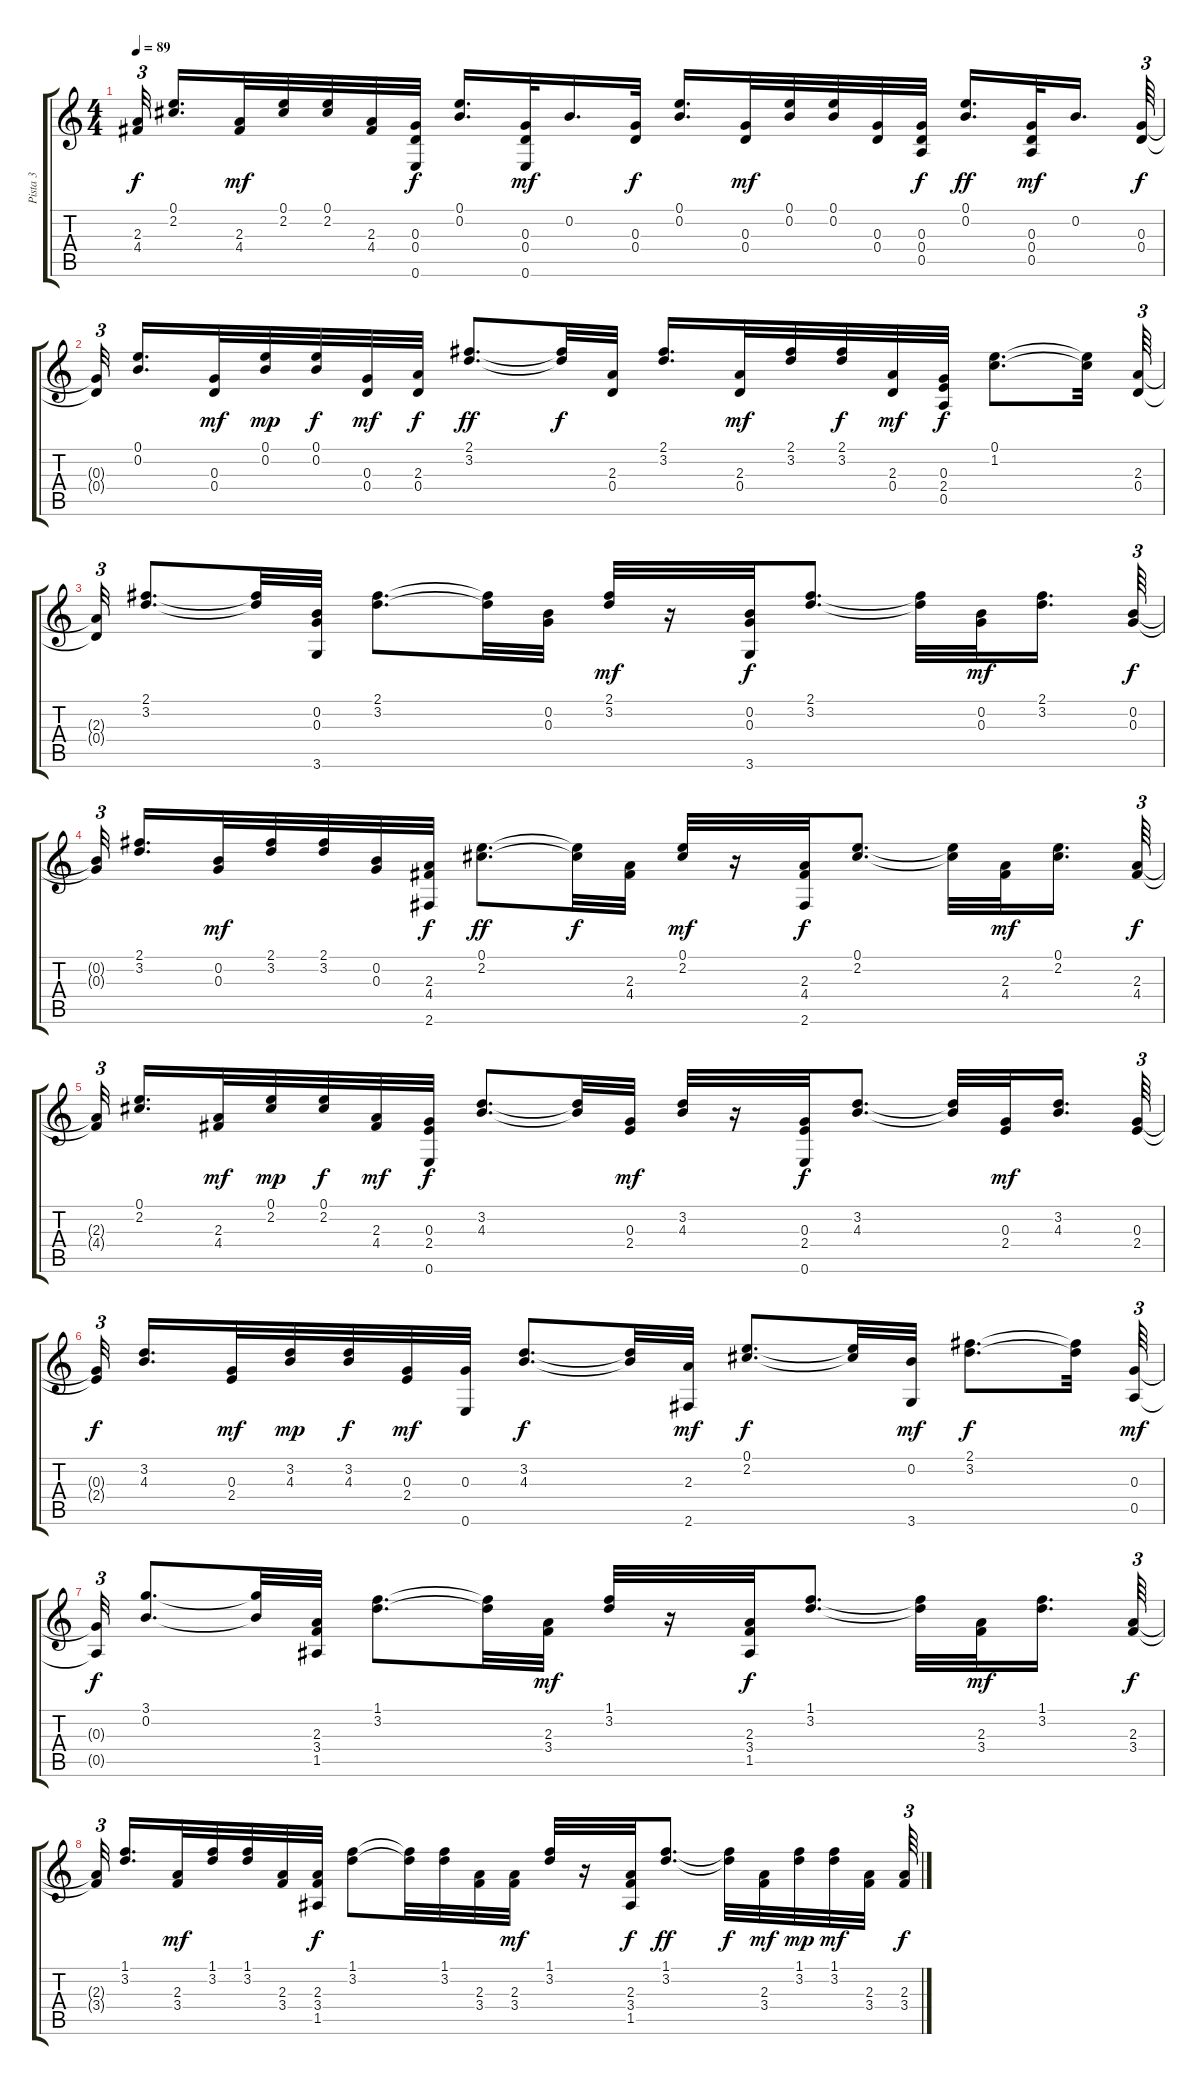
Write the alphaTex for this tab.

\track ("Pista 3" "Pista 3") {instrument acousticguitarsteel}
\staff {score tabs}
\tuning (E4 B3 G3 D3 A2 E2) {hide}
\ts (4 4)
\tempo 89
\clef g2
\ks c
(2.3{t} 4.4{t}).32{tu (3 2) dy f} (0.1 2.2).16{d} (2.3 4.4).32{dy mf} (0.1 2.2).32 (0.1 2.2).32 (2.3 4.4).32 (0.3 0.4 0.6).32{dy f} (0.1 0.2).16{d} (0.3 0.4 0.6).32{dy mf} 0.2.16{d} (0.3 0.4).32{dy f} (0.1 0.2).16{d} (0.3 0.4).32{dy mf} (0.1 0.2).32 (0.1 0.2).32 (0.3 0.4).32 (0.3 0.4 0.5).32{dy f} (0.1 0.2).16{d dy ff} (0.3 0.4 0.5).32{dy mf} 0.2.16{d} (0.3 0.4).64{tu (3 2) dy f} |
(0.3{t} 0.4{t}).32{tu (3 2)} (0.1 0.2).16{d} (0.3 0.4).32{dy mf} (0.1 0.2).32{dy mp} (0.1 0.2).32{dy f} (0.3 0.4).32{dy mf} (2.3 0.4).32{dy f} (2.1 3.2).8{d dy ff} (2.1{t} 3.2{t}).32{dy f} (2.3 0.4).32 (2.1 3.2).16{d} (2.3 0.4).32{dy mf} (2.1 3.2).32 (2.1 3.2).32{dy f} (2.3 0.4).32{dy mf} (0.3 2.4 0.5).32{dy f} (0.1 1.2).8{d} (0.1{t} 1.2{t}).32 (2.3 0.4).64{tu (3 2)} |
(2.3{t} 0.4{t}).32{tu (3 2)} (2.1 3.2).8{d} (2.1{t} 3.2{t}).32 (0.2 0.3 3.6).32 (2.1 3.2).8{d} (2.1{t} 3.2{t}).32 (0.2 0.3).32 (2.1 3.2).32{dy mf} r.16 (0.2 0.3 3.6).32{dy f} (2.1 3.2).8{d} (2.1{t} 3.2{t}).32 (0.2 0.3).32{dy mf} (2.1 3.2).16{d} (0.2 0.3).64{tu (3 2) dy f} |
(0.2{t} 0.3{t}).32{tu (3 2)} (2.1 3.2).16{d} (0.2 0.3).32{dy mf} (2.1 3.2).32 (2.1 3.2).32 (0.2 0.3).32 (2.3 4.4 2.6).32{dy f} (0.1 2.2).8{d dy ff} (0.1{t} 2.2{t}).32{dy f} (2.3 4.4).32 (0.1 2.2).32{dy mf} r.16 (2.3 4.4 2.6).32{dy f} (0.1 2.2).8{d} (0.1{t} 2.2{t}).32 (2.3 4.4).32{dy mf} (0.1 2.2).16{d} (2.3 4.4).64{tu (3 2) dy f} |
(2.3{t} 4.4{t}).32{tu (3 2)} (0.1 2.2).16{d} (2.3 4.4).32{dy mf} (0.1 2.2).32{dy mp} (0.1 2.2).32{dy f} (2.3 4.4).32{dy mf} (0.3 2.4 0.6).32{dy f} (3.2 4.3).8{d} (3.2{t} 4.3{t}).32 (0.3 2.4).32{dy mf} (3.2 4.3).32 r.16 (0.3 2.4 0.6).32{dy f} (3.2 4.3).8{d} (3.2{t} 4.3{t}).32 (0.3 2.4).32{dy mf} (3.2 4.3).16{d} (0.3 2.4).64{tu (3 2)} |
(0.3{t} 2.4{t}).32{tu (3 2) dy f} (3.2 4.3).16{d} (0.3 2.4).32{dy mf} (3.2 4.3).32{dy mp} (3.2 4.3).32{dy f} (0.3 2.4).32{dy mf} (0.3 0.6).32 (3.2 4.3).8{d dy f} (3.2{t} 4.3{t}).32 (2.3 2.6).32{dy mf} (0.1 2.2).8{d dy f} (0.1{t} 2.2{t}).32 (0.2 3.6).32{dy mf} (2.1 3.2).8{d dy f} (2.1{t} 3.2{t}).32 (0.3 0.5).64{tu (3 2) dy mf} |
(0.3{t} 0.5{t}).32{tu (3 2) dy f} (3.1 0.2).8{d} (3.1{t} 0.2{t}).32 (2.3 3.4 1.5).32 (1.1 3.2).8{d} (1.1{t} 3.2{t}).32 (2.3 3.4).32{dy mf} (1.1 3.2).32 r.16 (2.3 3.4 1.5).32{dy f} (1.1 3.2).8{d} (1.1{t} 3.2{t}).32 (2.3 3.4).32{dy mf} (1.1 3.2).16{d} (2.3 3.4).64{tu (3 2) dy f} |
(2.3{t} 3.4{t}).32{tu (3 2)} (1.1 3.2).16{d} (2.3 3.4).32{dy mf} (1.1 3.2).32 (1.1 3.2).32 (2.3 3.4).32 (2.3 3.4 1.5).32{dy f} (1.1 3.2).8 (1.1{t} 3.2{t}).32 (1.1 3.2).32 (2.3 3.4).32 (2.3 3.4).32{dy mf} (1.1 3.2).32 r.16 (2.3 3.4 1.5).32{dy f} (1.1 3.2).8{d dy ff} (1.1{t} 3.2{t}).32{dy f} (2.3 3.4).32{dy mf} (1.1 3.2).32{dy mp} (1.1 3.2).32{dy mf} (2.3 3.4).32 (2.3 3.4).64{tu (3 2) dy f}
